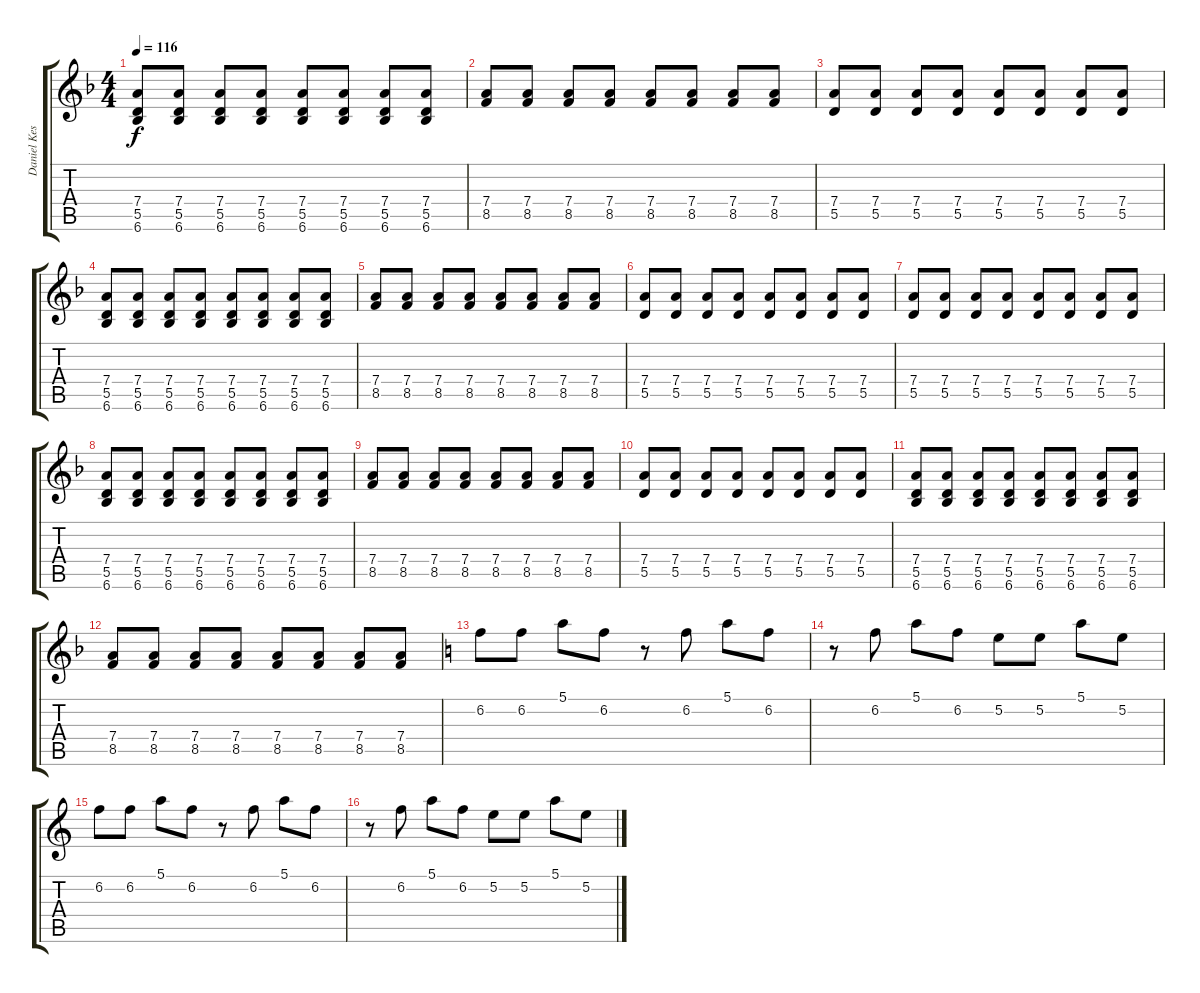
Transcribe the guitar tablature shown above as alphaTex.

\track ("Daniel Kessler" "Daniel Kes") {instrument electricguitarclean}
\staff {score tabs}
\tuning (E4 B3 G3 D3 A2 E2) {hide}
\ts (4 4)
\tempo 116
\clef g2
\ks f
(7.4 5.5 6.6).8{dy f} (7.4 5.5 6.6).8 (7.4 5.5 6.6).8 (7.4 5.5 6.6).8 (7.4 5.5 6.6).8 (7.4 5.5 6.6).8 (7.4 5.5 6.6).8 (7.4 5.5 6.6).8 |
(7.4 8.5).8 (7.4 8.5).8 (7.4 8.5).8 (7.4 8.5).8 (7.4 8.5).8 (7.4 8.5).8 (7.4 8.5).8 (7.4 8.5).8 |
(7.4 5.5).8 (7.4 5.5).8 (7.4 5.5).8 (7.4 5.5).8 (7.4 5.5).8 (7.4 5.5).8 (7.4 5.5).8 (7.4 5.5).8 |
(7.4 5.5 6.6).8 (7.4 5.5 6.6).8 (7.4 5.5 6.6).8 (7.4 5.5 6.6).8 (7.4 5.5 6.6).8 (7.4 5.5 6.6).8 (7.4 5.5 6.6).8 (7.4 5.5 6.6).8 |
(7.4 8.5).8 (7.4 8.5).8 (7.4 8.5).8 (7.4 8.5).8 (7.4 8.5).8 (7.4 8.5).8 (7.4 8.5).8 (7.4 8.5).8 |
(7.4 5.5).8 (7.4 5.5).8 (7.4 5.5).8 (7.4 5.5).8 (7.4 5.5).8 (7.4 5.5).8 (7.4 5.5).8 (7.4 5.5).8 |
(7.4 5.5).8 (7.4 5.5).8 (7.4 5.5).8 (7.4 5.5).8 (7.4 5.5).8 (7.4 5.5).8 (7.4 5.5).8 (7.4 5.5).8 |
(7.4 5.5 6.6).8 (7.4 5.5 6.6).8 (7.4 5.5 6.6).8 (7.4 5.5 6.6).8 (7.4 5.5 6.6).8 (7.4 5.5 6.6).8 (7.4 5.5 6.6).8 (7.4 5.5 6.6).8 |
(7.4 8.5).8 (7.4 8.5).8 (7.4 8.5).8 (7.4 8.5).8 (7.4 8.5).8 (7.4 8.5).8 (7.4 8.5).8 (7.4 8.5).8 |
(7.4 5.5).8 (7.4 5.5).8 (7.4 5.5).8 (7.4 5.5).8 (7.4 5.5).8 (7.4 5.5).8 (7.4 5.5).8 (7.4 5.5).8 |
(7.4 5.5 6.6).8 (7.4 5.5 6.6).8 (7.4 5.5 6.6).8 (7.4 5.5 6.6).8 (7.4 5.5 6.6).8 (7.4 5.5 6.6).8 (7.4 5.5 6.6).8 (7.4 5.5 6.6).8 |
(7.4 8.5).8 (7.4 8.5).8 (7.4 8.5).8 (7.4 8.5).8 (7.4 8.5).8 (7.4 8.5).8 (7.4 8.5).8 (7.4 8.5).8 |
\ks c
6.2.8{instrument electricguitarclean} 6.2.8 5.1.8 6.2.8 r.8 6.2.8 5.1.8 6.2.8 |
r.8 6.2.8 5.1.8 6.2.8 5.2.8 5.2.8 5.1.8 5.2.8 |
6.2.8 6.2.8 5.1.8 6.2.8 r.8 6.2.8 5.1.8 6.2.8 |
r.8 6.2.8 5.1.8 6.2.8 5.2.8 5.2.8 5.1.8 5.2.8
